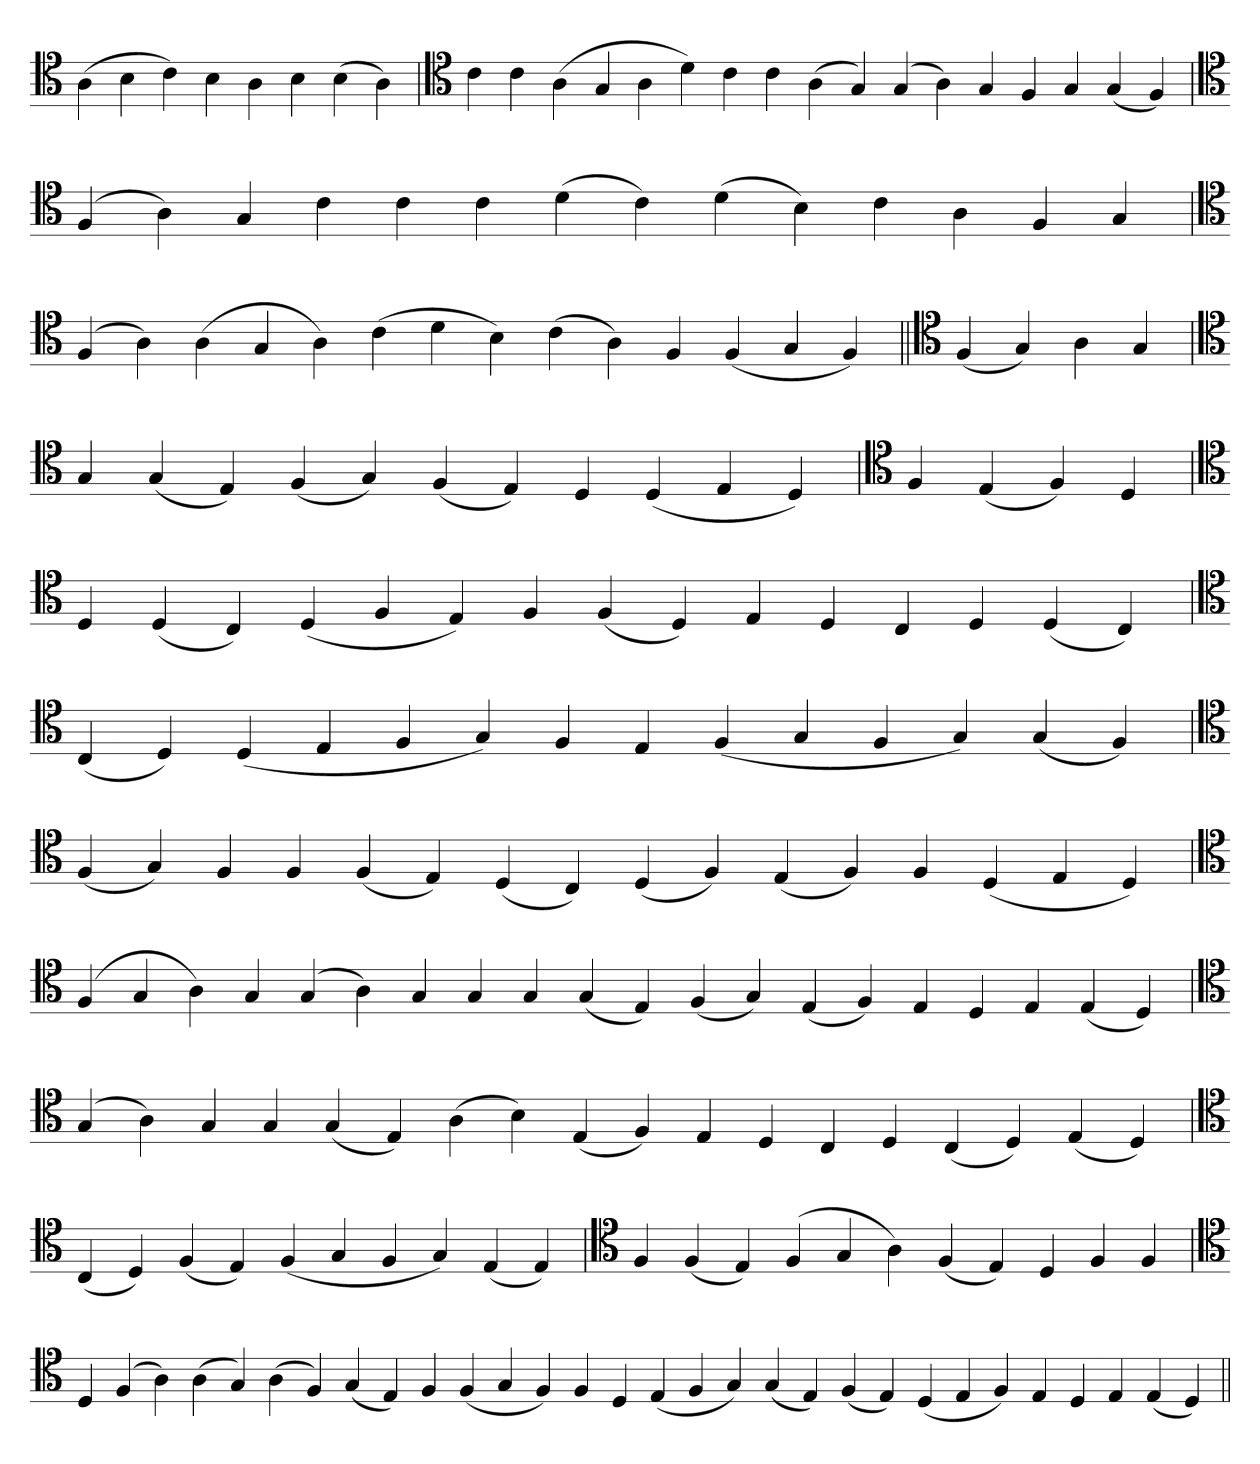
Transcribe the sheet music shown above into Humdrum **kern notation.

**kern
*part1
*staff1
*clefC4
=
(4A
4B
4c)
4B
4A
4B
(4B
4A)
='
*clefC4
4c
4c
(4A
4G
4A
4d)
4c
4c
(4A
4G)
(4G
4A)
4G
4F
4G
(4G
4F)
=
*clefC4
(4F
4A)
4G
4c
4c
4c
(4d
4c)
(4d
4B)
4c
4A
4F
4G
=`
*clefC4
(4F
4A)
(4A
4G
4A)
(4c
4d
4B)
(4c
4A)
4F
(4F
4G
4F)
=||
*clefC4
(4F
4G)
4A
4G
=`
*clefC4
4G
(4G
4E)
(4F
4G)
(4F
4E)
4D
(4D
4E
4D)
='
*clefC4
4F
(4E
4F)
4D
=`
*clefC4
4D
(4D
4C)
(4D
4F
4E)
4F
(4F
4D)
4E
4D
4C
4D
(4D
4C)
='
*clefC4
(4C
4D)
(4D
4E
4F
4G)
4F
4E
(4F
4G
4F
4G)
(4G
4F)
=`
*clefC4
(4F
4G)
4F
4F
(4F
4E)
(4D
4C)
(4D
4F)
(4E
4F)
4F
(4D
4E
4D)
=
*clefC4
(4F
4G
4A)
4G
(4G
4A)
4G
4G
4G
(4G
4E)
(4F
4G)
(4E
4F)
4E
4D
4E
(4E
4D)
='
*clefC4
(4G
4A)
4G
4G
(4G
4E)
(4A
4B)
(4E
4F)
4E
4D
4C
4D
(4C
4D)
(4E
4D)
=
*clefC4
(4C
4D)
(4F
4E)
(4F
4G
4F
4G)
(4E
4E)
=`
*clefC4
4F
(4F
4E)
(4F
4G
4A)
(4F
4E)
4D
4F
4F
='
*clefC4
4D
(4F
4A)
(4A
4G)
(4A
4F)
(4G
4E)
4F
(4F
4G
4F)
4F
4D
(4E
4F
4G)
(4G
4E)
(4F
4E)
(4D
4E
4F)
4E
4D
4E
(4E
4D)
=||
*-
